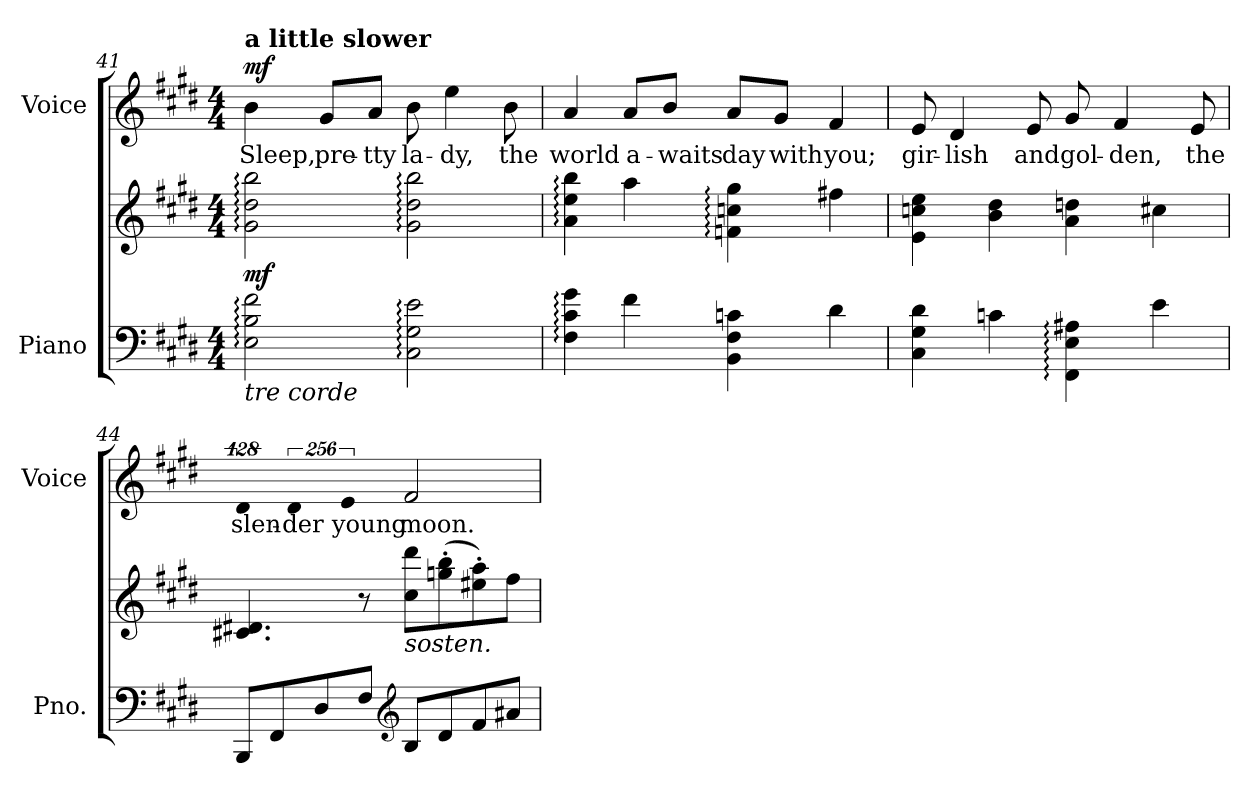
**kern	**kern	**dynam	**kern	**text	**dynam
*part2	*part2	*part2	*part1	*part1	*part1
*staff3	*staff2	*staff2/3	*staff1	*staff1	*staff1
*I"Piano	*	*	*I"Voice	*	*
*I'Pno.	*	*	*I'Voice	*	*
!!LO:LB:g=z
*clefF4	*clefG2	*	*clefG2	*	*
*k[f#c#g#d#]	*k[f#c#g#d#]	*	*k[f#c#g#d#]	*	*
*E:	*E:	*	*E:	*	*
*M4/4	*M4/4	*	*M4/4	*	*
=41	=41	=41	=41	=41	=41
!	!	!	!LO:TX:a:B:t=a little slower	!	!
!LO:TX:b:i:t=tre corde	!	!	!	!	!
!	!	!	!	!LO:LY:b:color=#000000	!
2Ei\: 2Bi: 2f#i:	2g#i\: 2dd#i: 2bbi:	mf	4bi\	Sleep,	mf
!	!	!	!	!LO:LY:b:color=#000000	!
.	.	.	8g#i/L	pre-	.
!	!	!	!	!LO:LY:b:color=#000000	!
.	.	.	8ai/J	-tty	.
!	!	!	!	!LO:LY:b:color=#000000	!
2C#i\: 2G#i: 2ei:	2g#i\: 2dd#i: 2bbi:	.	8bi\	la-	.
!	!	!	!	!LO:LY:b:color=#000000	!
.	.	.	4eei\	-dy,	.
!	!	!	!	!LO:LY:b:color=#000000	!
.	.	.	8bi\	the	.
=42	=42	=42	=42	=42	=42
!	!	!	!	!LO:LY:b:color=#000000	!
4F#i\: 4c#i: 4g#i:	4ai\: 4eei: 4bbi:	.	4ai/	world	.
!	!	!	!	!LO:LY:b:color=#000000	!
4f#i\	4aai\	.	8ai/L	a-	.
!	!	!	!	!LO:LY:b:color=#000000	!
.	.	.	8bi/J	-waits	.
!	!	!	!	!LO:LY:b:color=#000000	!
4BBi\ 4F#i 4cni	4fni\: 4ccni: 4gg#i:	.	8ai/L	day	.
!	!	!	!	!LO:LY:b:color=#000000	!
.	.	.	8g#i/J	with	.
!	!	!	!	!LO:LY:b:color=#000000	!
4d#i\	4ff#Xi\	.	4f#i/	you;	.
=43	=43	=43	=43	=43	=43
!	!	!	!	!LO:LY:b:color=#000000	!
4C#i\ 4G#i 4d#i	4ei\ 4ccni 4eei	.	8ei/	gir-	.
!	!	!	!	!LO:LY:b:color=#000000	!
.	.	.	4d#i/	-lish	.
4cni\	4bi\ 4dd#i	.	.	.	.
!	!	!	!	!LO:LY:b:color=#000000	!
.	.	.	8ei/	and	.
!	!	!	!	!LO:LY:b:color=#000000	!
4FF#i\: 4Ei: 4A#Xi:	4ai\ 4ddni	.	8g#i/	gol-	.
!	!	!	!	!LO:LY:b:color=#000000	!
.	.	.	4f#i/	-den,	.
4ei\	4cc#Xi\	.	.	.	.
!	!	!	!	!LO:LY:b:color=#000000	!
.	.	.	8ei/	the	.
!!LO:LB:g=z
=44	=44	=44	=44	=44	=44
!	!	!	!LO:N:vis=4	!	!
!	!	!	!	!LO:LY:b:color=#000000	!
8BBBi/L	4.c#Xi/ 4.d#Xi	.	512%85d#i/	slen-	.
8FF#i/	.	.	.	.	.
!	!	!	!LO:N:vis=4	!	!
!	!	!	!	!LO:LY:b:color=#000000	!
.	.	.	1024%171d#i/	-der	.
8D#i/	.	.	.	.	.
!	!	!	!LO:N:vis=4	!	!
!	!	!	!	!LO:LY:b:color=#000000	!
.	.	.	1024%171ei/	young	.
8F#i/J	8r	.	.	.	.
*clefG2	*	*	*	*	*
!	!LO:TX:b:i:t=sosten.	!	!	!	!
!	!	!	!	!LO:LY:b:color=#000000	!
8Bi/L	8cc#i\ 8ddd#iL	.	2f#i/	moon.	.
8d#i/	(8ggni\' 8bbi'	.	.	.	.
8f#i/	8ee#Xi\' 8aai')	.	.	.	.
8a#Xi/J	8ff#i\J	.	.	.	.
=	=	=	=	=	=
*-	*-	*-	*-	*-	*-
